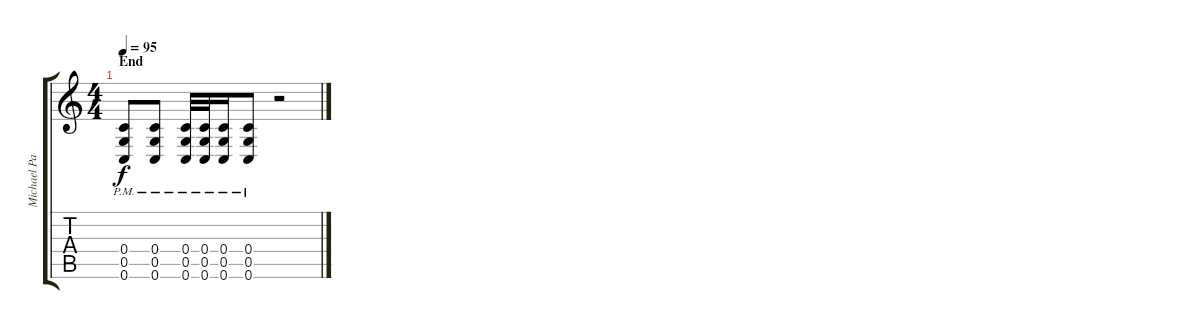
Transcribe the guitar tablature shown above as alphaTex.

\track ("Michael Paget" "Michael Pa") {instrument distortionguitar}
\staff {score tabs}
\tuning (D4 A3 F3 C3 G2 C2) {hide}
\ts (4 4)
\section ("" "End")
\tempo 95
\clef g2
\ks c
(0.4{pm} 0.5{pm} 0.6{pm}).8{dy f} (0.4{pm} 0.5{pm} 0.6{pm}).8 (0.4{pm} 0.5{pm} 0.6{pm}).32 (0.4{pm} 0.5{pm} 0.6{pm}).32 (0.4{pm} 0.5{pm} 0.6{pm}).16 (0.4{pm} 0.5{pm} 0.6{pm}).8 r.2
